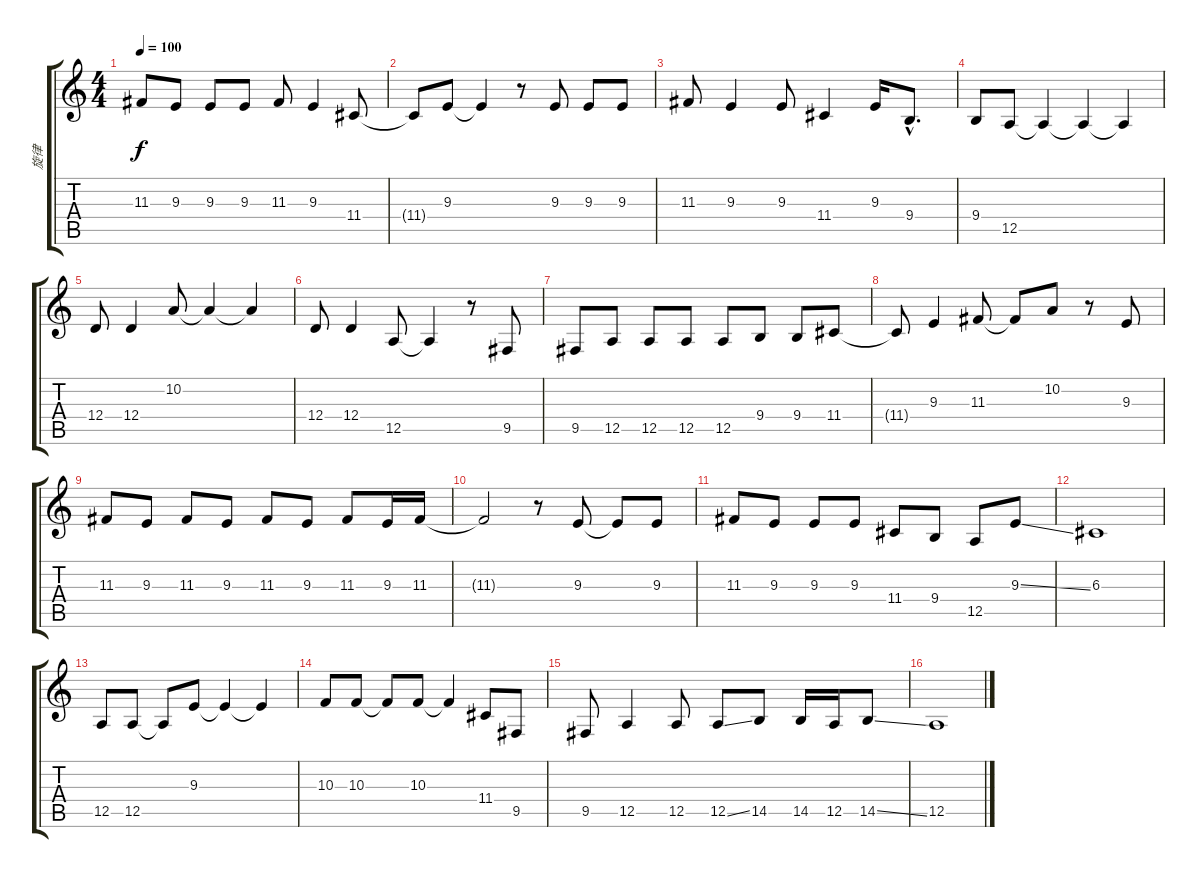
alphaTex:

\track ("旋律" "旋律") {instrument flute}
\staff {score tabs}
\tuning (E4 B3 G3 D3 A2 E2) {hide}
\ts (4 4)
\tempo 100
\clef g2
\ks c
11.3.8{dy f} 9.3.8 9.3.8 9.3.8 11.3.8 9.3.4 11.4.8 |
11.4{t}.8 9.3.8 9.3{t}.4 r.8 9.3.8 9.3.8 9.3.8 |
11.3.8 9.3.4 9.3.8 11.4.4 9.3.16 9.4{hac}.8{d} |
9.4.8 12.5.8 12.5{t}.4 12.5{t}.4 12.5{t}.4 |
12.4.8 12.4.4 10.2.8 10.2{t}.4 10.2{t}.4 |
12.4.8 12.4.4 12.5.8 12.5{t}.4 r.8 9.5.8 |
9.5.8 12.5.8 12.5.8 12.5.8 12.5.8 9.4.8 9.4.8 11.4.8 |
11.4{t}.8 9.3.4 11.3.8 11.3{t}.8 10.2.8 r.8 9.3.8 |
11.3.8 9.3.8 11.3.8 9.3.8 11.3.8 9.3.8 11.3.8 9.3.16 11.3.16 |
11.3{t}.2 r.8 9.3.8 9.3{t}.8 9.3.8 |
11.3.8 9.3.8 9.3.8 9.3.8 11.4.8 9.4.8 12.5.8 9.3{ss}.8 |
6.3.1 |
12.5.8 12.5.8 12.5{t}.8 9.3.8 9.3{t}.4 9.3{t}.4 |
10.3.8 10.3.8 10.3{t}.8 10.3.8 10.3{t}.4 11.4.8 9.5.8 |
9.5.8 12.5.4 12.5.8 12.5{ss}.8 14.5.8 14.5.16 12.5.16 14.5{ss}.8 |
12.5.1
